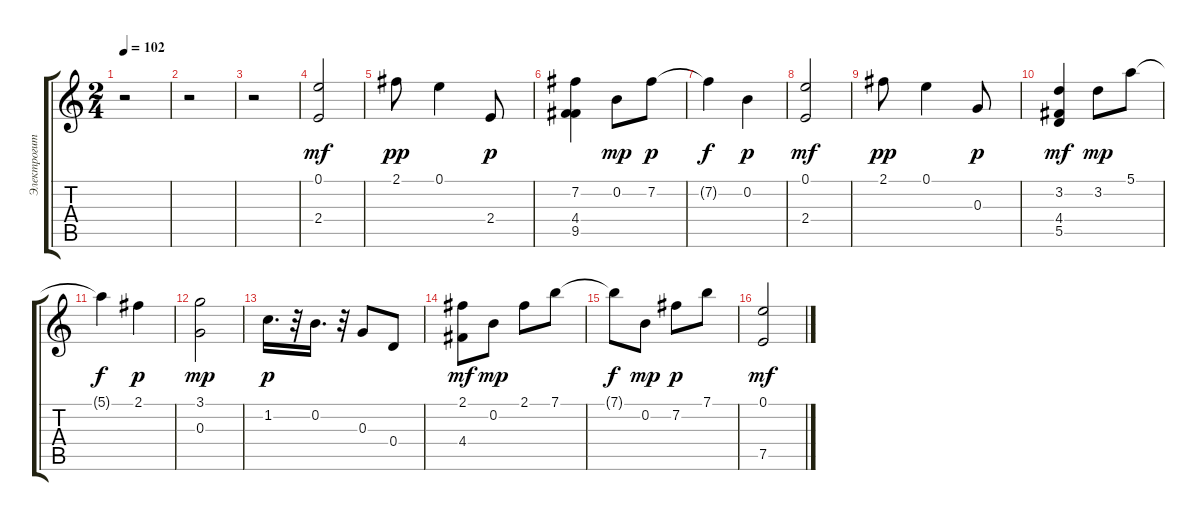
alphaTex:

\track ("Электрогитара" "Электрогит") {instrument distortionguitar}
\staff {score tabs}
\tuning (E4 B3 G3 D3 A2 E2) {hide}
\ts (2 4)
\tempo 102
\clef g2
\ks c
r.2{dy mf} |
r.2 |
r.2 |
(0.1 2.4).2{volume 10} |
2.1.8{dy pp volume 16} 0.1.4 2.4.8{dy p} |
(7.2 4.4 9.5).4{volume 10} 0.2.8{dy mp volume 13} 7.2.8{dy p volume 14} |
7.2{t}.4{dy f} 0.2.4{dy p volume 16} |
(0.1 2.4).2{dy mf} |
2.1.8{dy pp volume 16} 0.1.4 0.3.8{dy p} |
(3.2 4.4 5.5).4{dy mf volume 10} 3.2.8{dy mp volume 13} 5.1.8{volume 14} |
5.1{t}.4{dy f} 2.1.4{dy p volume 16} |
(3.1 0.3).2{dy mp} |
1.2.16{d dy p volume 16} r.32 0.2.16{d} r.32 0.3.8 0.4.8 |
(2.1 4.4).8{dy mf} 0.2.8{dy mp volume 11} 2.1.8{volume 13} 7.1.8{volume 14} |
7.1{t}.8{dy f} 0.2.8{dy mp volume 16} 7.2.8{dy p} 7.1.8 |
(0.1 7.5).2{dy mf volume 10}
